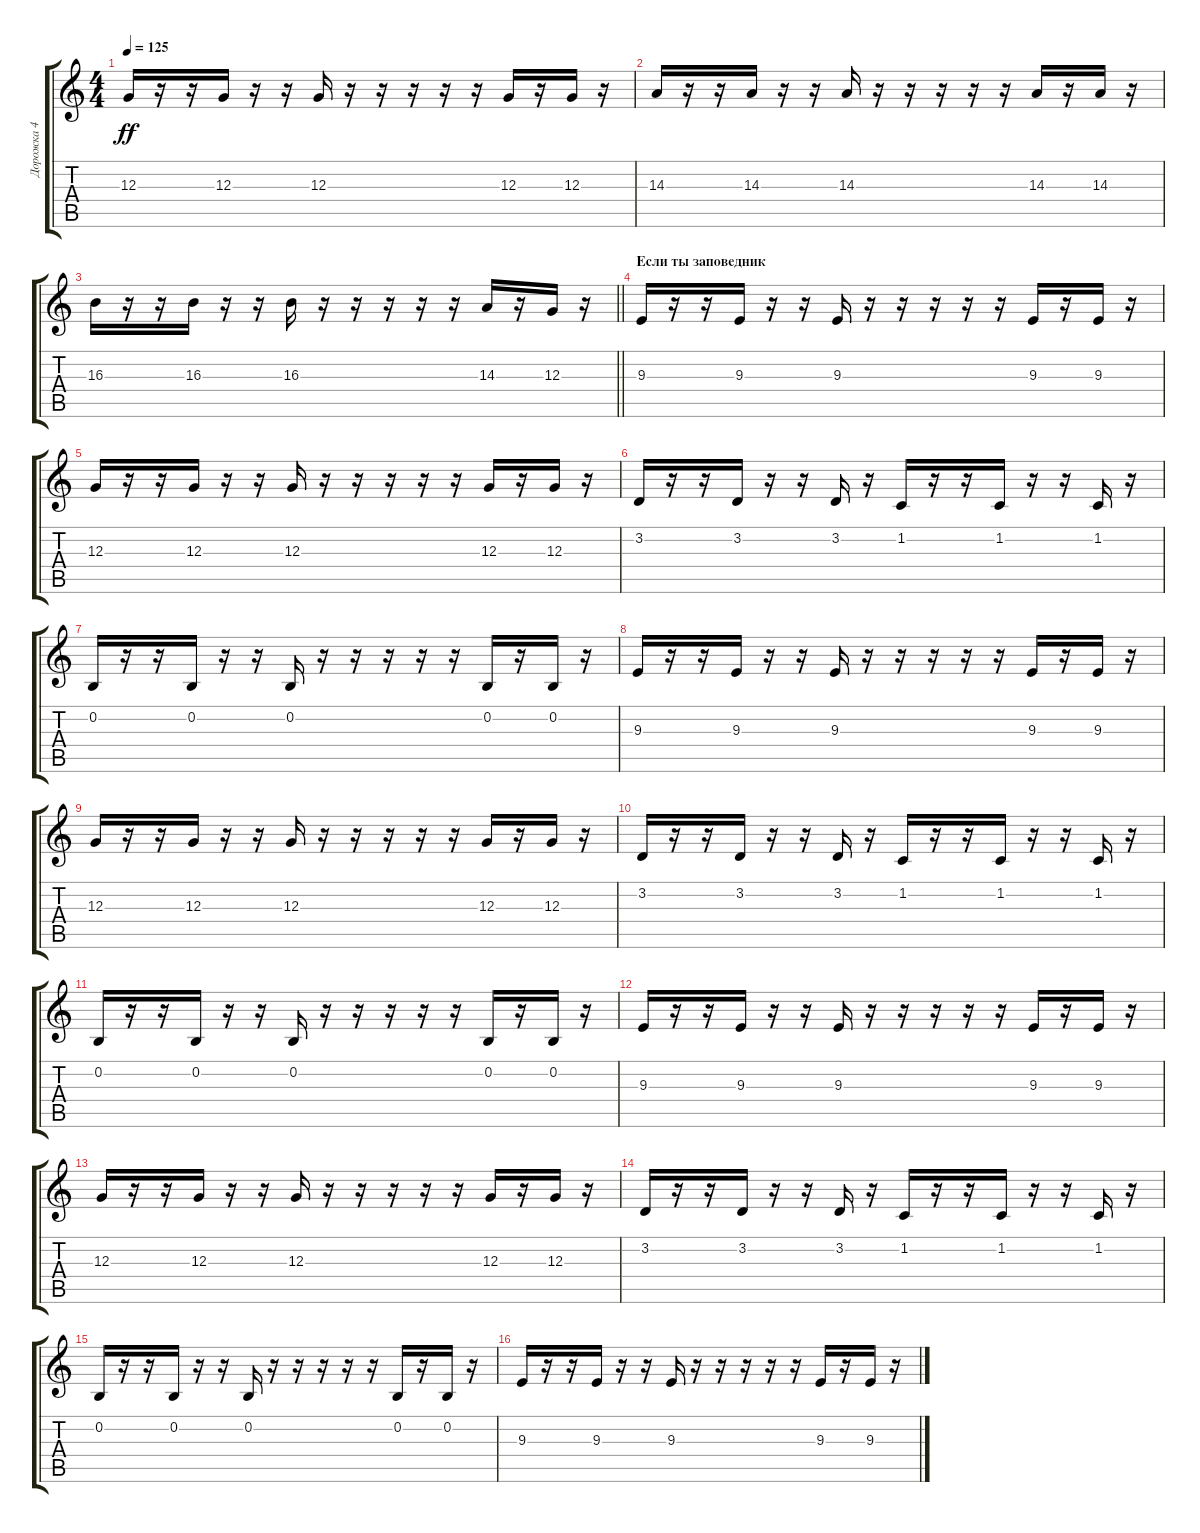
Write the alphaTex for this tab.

\track ("Дорожка 4" "Дорожка 4") {instrument clavinet}
\staff {score tabs}
\tuning (E4 B3 G3 D3 A2 E2) {hide}
\ts (4 4)
\tempo 125
\clef g2
\ks c
12.3.16{dy ff} r.16 r.16 12.3.16 r.16 r.16 12.3.16 r.16 r.16 r.16 r.16 r.16 12.3.16 r.16 12.3.16 r.16 |
14.3.16 r.16 r.16 14.3.16 r.16 r.16 14.3.16 r.16 r.16 r.16 r.16 r.16 14.3.16 r.16 14.3.16 r.16 |
\barLineRight lightlight
16.3.16 r.16 r.16 16.3.16 r.16 r.16 16.3.16 r.16 r.16 r.16 r.16 r.16 14.3.16 r.16 12.3.16 r.16 |
\section ("" "Если ты заповедник")
9.3.16 r.16 r.16 9.3.16 r.16 r.16 9.3.16 r.16 r.16 r.16 r.16 r.16 9.3.16 r.16 9.3.16 r.16 |
12.3.16 r.16 r.16 12.3.16 r.16 r.16 12.3.16 r.16 r.16 r.16 r.16 r.16 12.3.16 r.16 12.3.16 r.16 |
3.2.16 r.16 r.16 3.2.16 r.16 r.16 3.2.16 r.16 1.2.16 r.16 r.16 1.2.16 r.16 r.16 1.2.16 r.16 |
0.2.16 r.16 r.16 0.2.16 r.16 r.16 0.2.16 r.16 r.16 r.16 r.16 r.16 0.2.16 r.16 0.2.16 r.16 |
9.3.16 r.16 r.16 9.3.16 r.16 r.16 9.3.16 r.16 r.16 r.16 r.16 r.16 9.3.16 r.16 9.3.16 r.16 |
12.3.16 r.16 r.16 12.3.16 r.16 r.16 12.3.16 r.16 r.16 r.16 r.16 r.16 12.3.16 r.16 12.3.16 r.16 |
3.2.16 r.16 r.16 3.2.16 r.16 r.16 3.2.16 r.16 1.2.16 r.16 r.16 1.2.16 r.16 r.16 1.2.16 r.16 |
0.2.16 r.16 r.16 0.2.16 r.16 r.16 0.2.16 r.16 r.16 r.16 r.16 r.16 0.2.16 r.16 0.2.16 r.16 |
9.3.16 r.16 r.16 9.3.16 r.16 r.16 9.3.16 r.16 r.16 r.16 r.16 r.16 9.3.16 r.16 9.3.16 r.16 |
12.3.16 r.16 r.16 12.3.16 r.16 r.16 12.3.16 r.16 r.16 r.16 r.16 r.16 12.3.16 r.16 12.3.16 r.16 |
3.2.16 r.16 r.16 3.2.16 r.16 r.16 3.2.16 r.16 1.2.16 r.16 r.16 1.2.16 r.16 r.16 1.2.16 r.16 |
0.2.16 r.16 r.16 0.2.16 r.16 r.16 0.2.16 r.16 r.16 r.16 r.16 r.16 0.2.16 r.16 0.2.16 r.16 |
9.3.16 r.16 r.16 9.3.16 r.16 r.16 9.3.16 r.16 r.16 r.16 r.16 r.16 9.3.16 r.16 9.3.16 r.16
